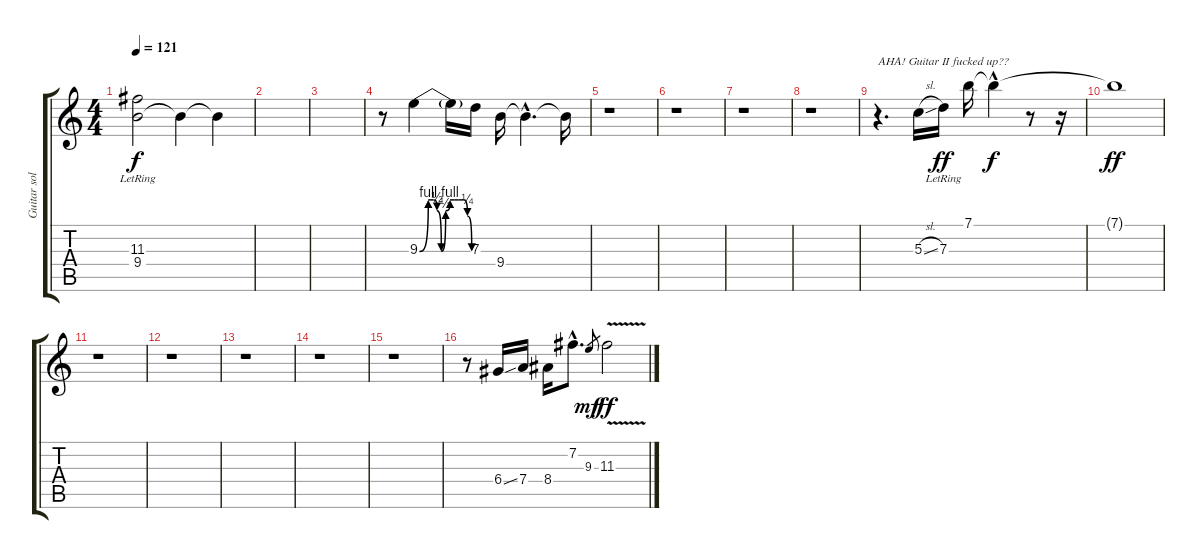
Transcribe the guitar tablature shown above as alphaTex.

\track ("Guitar solo" "Guitar sol") {instrument overdrivenguitar}
\staff {score tabs}
\tuning (E4 B3 G3 D3 A2 E2) {hide}
\ts (4 4)
\tempo 121
\clef g2
\ks c
(11.3 9.4{lr}).2{dy f} 9.4{t}.4 9.4{t}.4 |
|
|
r.8 9.3{be (custom 0 0 10 4 16 4 20 2 25 0 30 2 35 4 40 4 45 4 50 4 55 1 60 0)}.4 9.3{t}.16 7.3.16 9.4.16 9.4{hac t}.4{d} 9.4{t}.16 |
r.1 |
r.1 |
r.1 |
r.1 |
r.4{d txt "AHA! Guitar II fucked up??"} 5.3{sl}.16 7.3{lr}.16{dy ff} 7.1.16 7.1{hac t}.4{dy f} r.8 r.16 |
7.1{t}.1{dy ff} |
r.1 |
r.1 |
r.1 |
r.1 |
r.1 |
r.8 6.4{ss}.16 7.4.16 8.4.16 7.2{hac}.8{d} 9.3.8{gr dy mf} 11.3{v}.2{dy ff}
